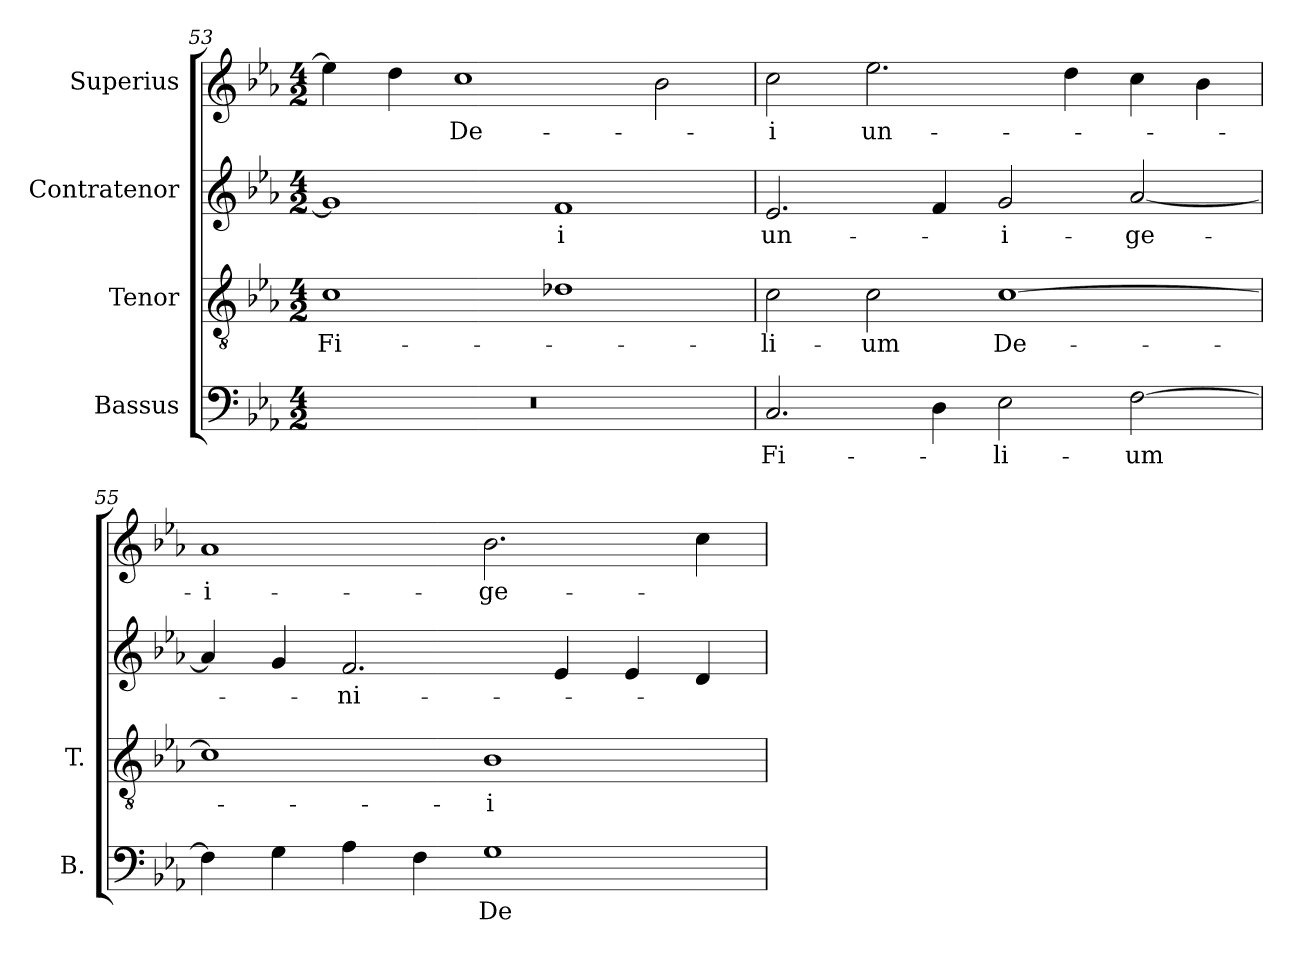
**kern	**text	**kern	**text	**kern	**text	**kern	**text
*part4	*part4	*part3	*part3	*part2	*part2	*part1	*part1
*staff4	*staff4	*staff3	*staff3	*staff2	*staff2	*staff1	*staff1
*I"Bassus	*	*I"Tenor	*	*I"Contratenor	*	*I"Superius	*
*I'B.	*	*I'T.	*	*	*	*	*
*clefF4	*	*clefGv2	*	*clefG2	*	*clefG2	*
*	*	*ITrd7c12	*	*ITrd7c12	*	*	*
*k[b-e-a-]	*	*k[b-e-a-]	*	*k[b-e-a-]	*	*k[b-e-a-]	*
*E-:	*	*E-:	*	*E-:	*	*E-:	*
*M4/2	*	*M4/2	*	*M4/2	*	*M4/2	*
=53	=53	=53	=53	=53	=53	=53	=53
!LO:N:vis=1	!	!	!	!	!	!	!
!	!	!	!LO:LY:b:color=#000000	!	!	!	!
0r	.	1Ci	Fi-	1Gi]	.	4ee-i\]	.
.	.	.	.	.	.	4ddi\	.
!	!	!	!	!	!	!	!LO:LY:b:color=#000000
.	.	.	.	.	.	1cci	De-
!	!	!	!	!	!LO:LY:b:color=#000000	!	!
.	.	1D-Xi	.	1Fi	-i	.	.
.	.	.	.	.	.	2b-i\	.
=54	=54	=54	=54	=54	=54	=54	=54
!	!LO:LY:b:color=#000000	!	!	!	!	!	!
!	!	!	!LO:LY:b:color=#000000	!	!	!	!
!	!	!	!	!	!LO:LY:b:color=#000000	!	!
!	!	!	!	!	!	!	!LO:LY:b:color=#000000
2.Ci/	Fi-	2Ci\	-li-	2.E-i/	un-	2cci\	-i
!	!	!	!LO:LY:b:color=#000000	!	!	!	!
!	!	!	!	!	!	!	!LO:LY:b:color=#000000
.	.	2Ci\	-um	.	.	2.ee-i\	un-
4Di\	.	.	.	4Fi/	.	.	.
!	!LO:LY:b:color=#000000	!	!	!	!	!	!
!	!	!	!LO:LY:b:color=#000000	!	!	!	!
!	!	!	!	!	!LO:LY:b:color=#000000	!	!
2E-i\	-li-	[>1Ci	De-	2Gi/	-i-	.	.
.	.	.	.	.	.	4ddi\	.
!	!LO:LY:b:color=#000000	!	!	!	!	!	!
!	!	!	!	!	!LO:LY:b:color=#000000	!	!
[>2Fi\	-um	.	.	[<2A-i/	-ge-	4cci\	.
.	.	.	.	.	.	4b-i\	.
=55	=55	=55	=55	=55	=55	=55	=55
!	!	!	!	!	!	!	!LO:LY:b:color=#000000
4Fi\]	.	1Ci]	.	4A-i/]	.	1a-i	-i-
4Gi\	.	.	.	4Gi/	.	.	.
!	!	!	!	!	!LO:LY:b:color=#000000	!	!
4A-i\	.	.	.	2.Fi/	-ni-	.	.
4Fi\	.	.	.	.	.	.	.
!	!LO:LY:b:color=#000000	!	!	!	!	!	!
!	!	!	!LO:LY:b:color=#000000	!	!	!	!
!	!	!	!	!	!	!	!LO:LY:b:color=#000000
1Gi	De-	1BB-i	-i	.	.	2.b-i\	-ge-
.	.	.	.	4E-i/	.	.	.
.	.	.	.	4E-i/	.	.	.
.	.	.	.	4Di/	.	4cci\	.
=	=	=	=	=	=	=	=
*-	*-	*-	*-	*-	*-	*-	*-
